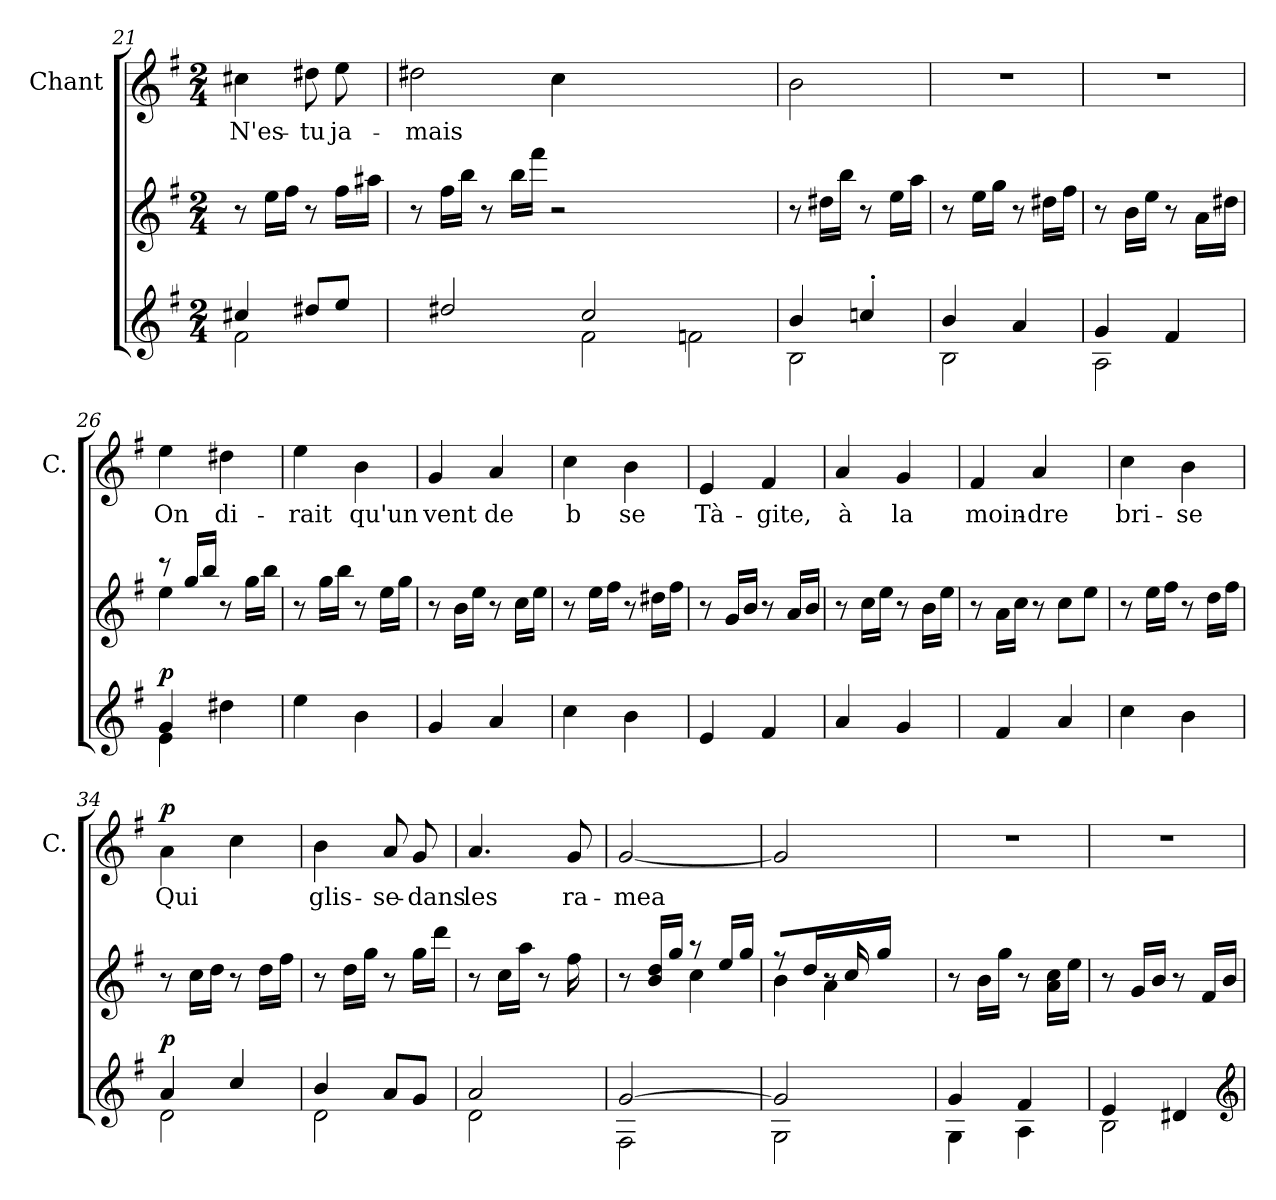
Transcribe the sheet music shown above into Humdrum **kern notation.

**kern	**dynam	**kern	**kern	**text	**dynam
*part3	*part3	*part2	*part1	*part1	*part1
*staff3	*staff3	*staff2	*staff1	*staff1	*staff1
*	*	*	*I"Chant	*	*
*	*	*	*I'C.	*	*
*clefG2	*	*clefG2	*clefG2	*	*
*k[f#]	*	*k[f#]	*k[f#]	*	*
*M2/4	*	*M2/4	*M2/4	*	*
=21	=21	=21	=21	=21	=21
*^	*	*	*	*	*
4cc#Xi/	2f#j\	.	8r	4cc#XZ\	N'es-	.
.	.	.	16eeZ\LL	.	.	.
.	.	.	16ff#Z\JJ	.	.	.
8dd#Xi/L	.	.	8r	8dd#XZ\	tu	.
8eei/J	.	.	16ff#Z\LL	8eeZ\	ja-	.
.	.	.	16aa#XZ\JJ	.	.	.
=22	=22	=22	=22	=22	=22	=22
8ryy	2ryy	.	8r	2dd#XZ\	mais	.
2dd#Xi/	.	.	16ff#Z\LL	.	.	.
.	.	.	16bbZ\JJ	.	.	.
.	.	.	8r	.	.	.
.	.	.	16bbZ\LL	.	.	.
.	.	.	16fff#Z\JJ	.	.	.
!	!	!	!	!LO:N:vis=4	!	!
.	8ryy	.	2r	4.ccV\	.	.
2ccj/	2f#j\	.	.	.	.	.
.	.	.	.	2.ryy	.	.
.	.	.	2ryy	.	.	.
2ryy	2fN\	.	.	.	.	.
.	.	.	8ryy	.	.	.
!!LO:PB:g=z
=23	=23	=23	=23	=23	=23	=23
4bi/	2Bj\	.	8r	2bZ\	.	.
.	.	.	16dd#XZ\LL	.	.	.
.	.	.	16bbZ\JJ	.	.	.
4ccn'<i/	.	.	8r	.	.	.
.	.	.	16eeZ\LL	.	.	.
.	.	.	16aaZ\JJ	.	.	.
=24	=24	=24	=24	=24	=24	=24
4bi/	2Bj\	.	8r	2r	.	.
.	.	.	16eeZ\LL	.	.	.
.	.	.	16ggZ\JJ	.	.	.
4ai/	.	.	8r	.	.	.
.	.	.	16dd#XZ\LL	.	.	.
.	.	.	16ff#Z\JJ	.	.	.
=25	=25	=25	=25	=25	=25	=25
4gi/	2Aj\	.	8r	2r	.	.
.	.	.	16bZ\LL	.	.	.
.	.	.	16eeZ\JJ	.	.	.
4f#i/	.	.	8r	.	.	.
.	.	.	16aZ\LL	.	.	.
.	.	.	16dd#XZ\JJ	.	.	.
=26	=26	=26	=26	=26	=26	=26
*	*	*	*^	*	*	*
!	!	!LO:DY:a	!	!	!	!	!
4gi/	4el\	p	8r	4eej\	4eeZ\	On	.
.	.	.	16ggZ/LL	.	.	.	.
.	.	.	16bbZ/JJ	.	.	.	.
4dd#Xi\	4ryy	.	8r	4ryy	4dd#XZ\	di-	.
.	.	.	16ggZ\LL	.	.	.	.
.	.	.	16bbZ\JJ	.	.	.	.
*v	*v	*	*	*	*	*	*
*	*	*v	*v	*	*	*
=27	=27	=27	=27	=27	=27
4eei\	.	8r	4eeZ\	rait	.
.	.	16ggZ\LL	.	.	.
.	.	16bbZ\JJ	.	.	.
4bi\	.	8r	4bZ\	qu'un	.
.	.	16eeZ\LL	.	.	.
.	.	16ggZ\JJ	.	.	.
=28	=28	=28	=28	=28	=28
4gi/	.	8r	4gZ/	vent	.
.	.	16bZ\LL	.	.	.
.	.	16eeZ\JJ	.	.	.
4ai/	.	8r	4aZ/	de	.
.	.	16ccZ\LL	.	.	.
.	.	16eeZ\JJ	.	.	.
!!LO:LB:g=z
=29	=29	=29	=29	=29	=29
4cci\	.	8r	4ccZ\	b	.
.	.	16eeZ\LL	.	.	.
.	.	16ff#Z\JJ	.	.	.
4bi\	.	8r	4bZ\	se	.
.	.	16dd#XZ\LL	.	.	.
.	.	16ff#Z\JJ	.	.	.
=30	=30	=30	=30	=30	=30
4ei/	.	8r	4eZ/	Tà-	.
.	.	16gZ/LL	.	.	.
.	.	16bZ/JJ	.	.	.
4f#i/	.	8r	4f#Z/	gite,	.
.	.	16aZ/LL	.	.	.
.	.	16bZ/JJ	.	.	.
=31	=31	=31	=31	=31	=31
4ai/	.	8r	4aZ/	à	.
.	.	16ccZ\LL	.	.	.
.	.	16eeZ\JJ	.	.	.
4gi/	.	8r	4gZ/	la	.
.	.	16bZ\LL	.	.	.
.	.	16eeZ\JJ	.	.	.
=32	=32	=32	=32	=32	=32
8ryy	.	8r	4f#Z/	moin-	.
4f#i/	.	16aZ\LL	.	.	.
.	.	16ccZ\JJ	.	.	.
.	.	8r	4aZ/	dre	.
4ai/	.	8ccZ\L	.	.	.
.	.	8eeV\J	8ryy	.	.
=33	=33	=33	=33	=33	=33
4cci\	.	8r	4ccZ\	bri-	.
.	.	16eeZ\LL	.	.	.
.	.	16ff#Z\JJ	.	.	.
4bi\	.	8r	4bZ\	se	.
.	.	16ddZ\LL	.	.	.
.	.	16ff#Z\JJ	.	.	.
=34	=34	=34	=34	=34	=34
*^	*	*	*	*	*
!	!	!LO:DY:a	!	!	!	!LO:DY:a
4ai/	2dj\	p	8r	4aZ\	Qui	p
.	.	.	16ccZ\LL	.	.	.
.	.	.	16ddZ\JJ	.	.	.
4cci/	.	.	8r	4ccZ\	.	.
.	.	.	16ddZ\LL	.	.	.
.	.	.	16ff#Z\JJ	.	.	.
!!LO:LB:g=z
=35	=35	=35	=35	=35	=35	=35
4bi/	2dj\	.	8r	4bZ\	glis-	.
.	.	.	16ddZ\LL	.	.	.
.	.	.	16ggZ\JJ	.	.	.
8ai/L	.	.	8r	8aZ/	se-	.
8gi/J	.	.	16ggZ\LL	8gZ/	dans	.
.	.	.	16dddZ\JJ	.	.	.
=36	=36	=36	=36	=36	=36	=36
2ai/	2dj\	.	8r	4.aZ/	les	.
.	.	.	16ccZ\LL	.	.	.
.	.	.	16aaZ\JJ	.	.	.
.	.	.	8r	.	.	.
.	.	.	16ff#Z\	8gZ/	ra-	.
.	.	.	16ryy	.	.	.
=37	=37	=37	=37	=37	=37	=37
*	*	*	*^	*	*	*
[2gi/	2F#j\	.	8r	8ryy	[2gZ/	mea	.
.	.	.	16bZ/ 16ddZ/LL	16ryy	.	.	.
.	.	.	16ggZ/JJ	16ryy	.	.	.
.	.	.	8r	4ccl\	.	.	.
.	.	.	16eeZ/LL	.	.	.	.
.	.	.	16ggZ/JJ	.	.	.	.
=38	=38	=38	=38	=38	=38	=38	=38
*	*	*	*	*^	*	*	*
2gi/]	2Gl\	.	8r	4bj\	8ryy	2gZ/]	.	.
.	.	.	16ddZ/JJ	.	16ryy	.	.	.
.	.	.	8r	.	4a!\	.	.	.
.	.	.	.	16ccj/	.	.	.	.
.	.	.	16ggZ/JJ	8.ryy	.	.	.	.
.	.	.	8ryy	.	.	.	.	.
.	.	.	.	.	16ryy	.	.	.
*	*	*	*v	*v	*v	*	*	*
=39	=39	=39	=39	=39	=39	=39
4gi/	4Gj\	.	8r	2r	.	.
.	.	.	16bZ\LL	.	.	.
.	.	.	16ggZ\JJ	.	.	.
4f#i/	4Aj\	.	8r	.	.	.
.	.	.	16ccZ\ 16aZ\LL	.	.	.
.	.	.	16eeZ\JJ	.	.	.
=40	=40	=40	=40	=40	=40	=40
4ei/	2Bj\	.	8r	2r	.	.
.	.	.	16gZ/LL	.	.	.
.	.	.	16bZ/JJ	.	.	.
4d#Xi/	.	.	8r	.	.	.
.	.	.	16f#Z/LL	.	.	.
.	.	.	16bZ/JJ	.	.	.
*v	*v	*	*	*	*	*
*clefG2	*	*	*	*	*
=	=	=	=	=	=
*-	*-	*-	*-	*-	*-
